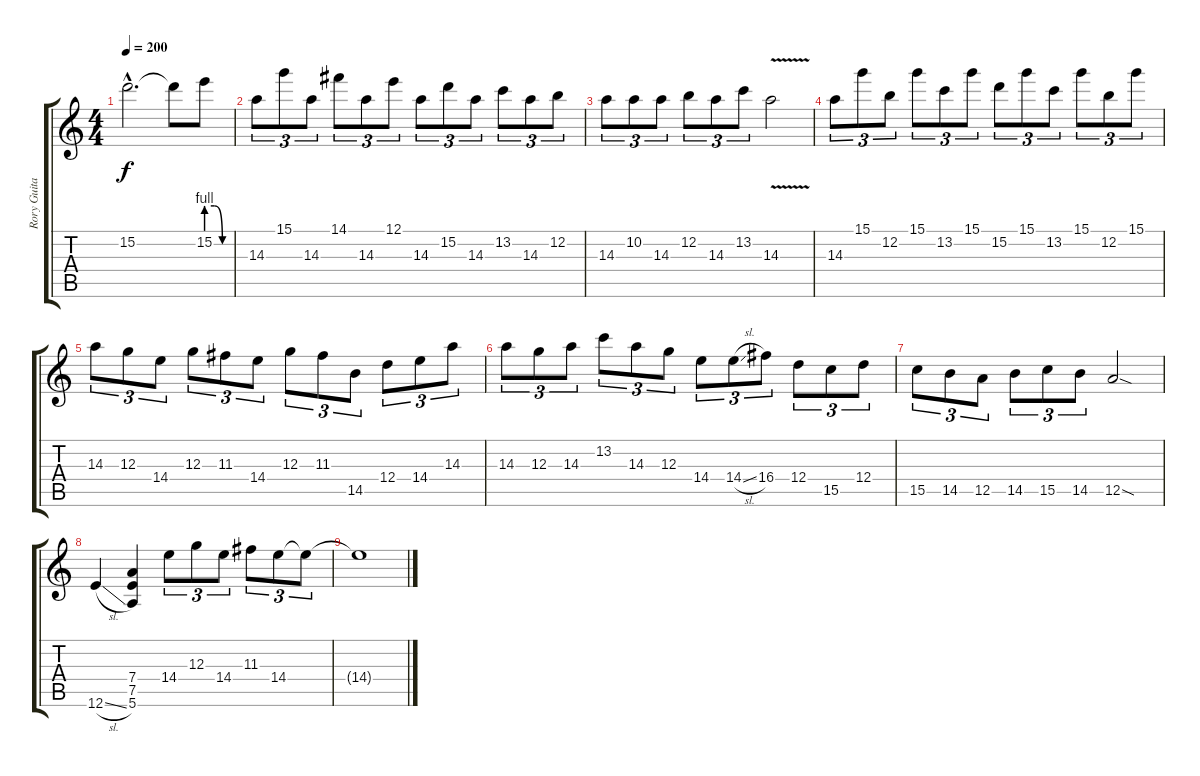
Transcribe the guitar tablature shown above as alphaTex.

\track ("Rory Guitar" "Rory Guita") {instrument distortionguitar}
\staff {score tabs}
\tuning (E4 B3 G3 D3 A2 E2) {hide}
\ts (4 4)
\tempo 200
\clef g2
\ks c
15.2{hac t}.2{d dy f} 15.2{t}.8 15.2{be (custom 0 4 20 4 40 0 60 0)}.8 |
14.3.8{tu (3 2) volume 8} 15.1.8{tu (3 2)} 14.3.8{tu (3 2)} 14.1.8{tu (3 2)} 14.3.8{tu (3 2)} 12.1.8{tu (3 2)} 14.3.8{tu (3 2)} 15.2.8{tu (3 2)} 14.3.8{tu (3 2)} 13.2.8{tu (3 2)} 14.3.8{tu (3 2)} 12.2.8{tu (3 2)} |
14.3.8{tu (3 2)} 10.2.8{tu (3 2)} 14.3.8{tu (3 2)} 12.2.8{tu (3 2)} 14.3.8{tu (3 2)} 13.2.8{tu (3 2)} 14.3{v}.2 |
14.3.8{tu (3 2)} 15.1.8{tu (3 2)} 12.2.8{tu (3 2)} 15.1.8{tu (3 2)} 13.2.8{tu (3 2)} 15.1.8{tu (3 2)} 15.2.8{tu (3 2)} 15.1.8{tu (3 2)} 13.2.8{tu (3 2)} 15.1.8{tu (3 2)} 12.2.8{tu (3 2)} 15.1.8{tu (3 2)} |
14.3.8{tu (3 2)} 12.3.8{tu (3 2)} 14.4.8{tu (3 2)} 12.3.8{tu (3 2)} 11.3.8{tu (3 2)} 14.4.8{tu (3 2)} 12.3.8{tu (3 2)} 11.3.8{tu (3 2)} 14.5.8{tu (3 2)} 12.4.8{tu (3 2)} 14.4.8{tu (3 2)} 14.3.8{tu (3 2)} |
14.3.8{tu (3 2) volume 0} 12.3.8{tu (3 2)} 14.3.8{tu (3 2)} 13.2.8{tu (3 2)} 14.3.8{tu (3 2)} 12.3.8{tu (3 2)} 14.4.8{tu (3 2)} 14.4{sl}.8{tu (3 2)} 16.4.8{tu (3 2)} 12.4.8{tu (3 2)} 15.5.8{tu (3 2)} 12.4.8{tu (3 2)} |
15.5.8{tu (3 2)} 14.5.8{tu (3 2)} 12.5.8{tu (3 2)} 14.5.8{tu (3 2)} 15.5.8{tu (3 2)} 14.5.8{tu (3 2)} 12.5{sod}.2 |
12.6{sl}.4 (7.4 7.5 5.6).4 14.4.8{tu (3 2)} 12.3.8{tu (3 2)} 14.4.8{tu (3 2)} 11.3.8{tu (3 2)} 14.4.8{tu (3 2)} 14.4{t}.8{tu (3 2)} |
14.4{t}.1
